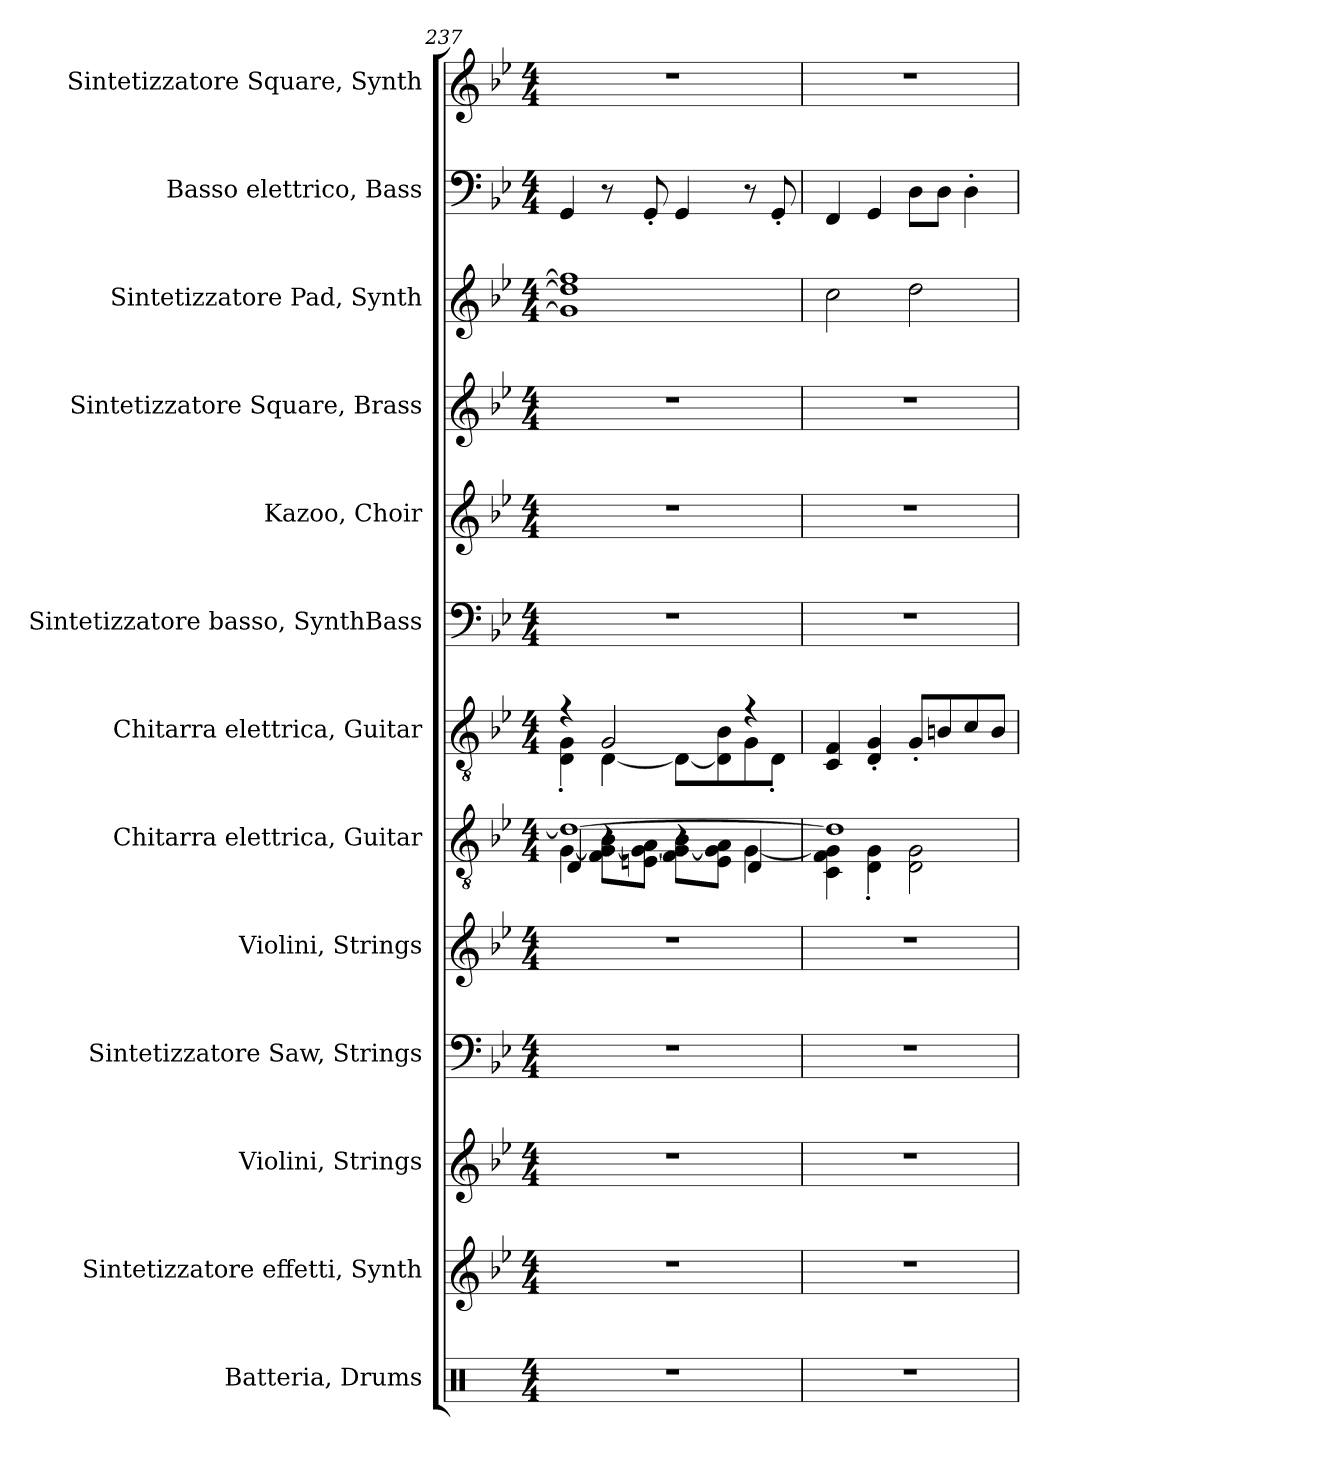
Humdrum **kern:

**kern	**kern	**kern	**kern	**kern	**kern	**kern	**kern	**kern	**kern	**kern	**kern	**kern
*part13	*part12	*part11	*part10	*part9	*part8	*part7	*part6	*part5	*part4	*part3	*part2	*part1
*staff13	*staff12	*staff11	*staff10	*staff9	*staff8	*staff7	*staff6	*staff5	*staff4	*staff3	*staff2	*staff1
*I"Batteria, Drums	*I"Sintetizzatore effetti, Synth	*I"Violini, Strings	*I"Sintetizzatore Saw, Strings	*I"Violini, Strings	*I"Chitarra elettrica, Guitar	*I"Chitarra elettrica, Guitar	*I"Sintetizzatore basso, SynthBass	*I"Kazoo, Choir	*I"Sintetizzatore Square, Brass	*I"Sintetizzatore Pad, Synth	*I"Basso elettrico, Bass	*I"Sintetizzatore Square, Synth
*I'Batt.	*I'Sint.	*I'Vl.	*I'Sint.	*I'Vl.	*I'Chit. el.	*I'Chit. el.	*I'Sint.	*I'Kaz.	*I'Sint.	*I'Sint.	*I'B. el.	*I'Sint.
!!LO:PB:g=z
*clefX	*clefG2	*clefG2	*clefF4	*clefG2	*clefGv2	*clefGv2	*clefF4	*clefG2	*clefG2	*clefG2	*clefF4	*clefG2
*	*	*	*	*	*	*	*	*	*	*	*ITrd7c12	*
*k[]	*k[b-e-]	*k[b-e-]	*k[b-e-]	*k[b-e-]	*k[b-e-]	*k[b-e-]	*k[b-e-]	*k[b-e-]	*k[b-e-]	*k[b-e-]	*k[b-e-]	*k[b-e-]
*M4/4	*M4/4	*M4/4	*M4/4	*M4/4	*M4/4	*M4/4	*M4/4	*M4/4	*M4/4	*M4/4	*M4/4	*M4/4
=237	=237	=237	=237	=237	=237	=237	=237	=237	=237	=237	=237	=237
*	*	*	*	*	*^	*^	*	*	*	*	*	*
*	*	*	*	*	*	*^	*	*	*	*	*	*	*	*
1r	1r	1r	1r	1r	1d_	[4G\	4D/	4r	4D\' 4G\'	1r	1r	1r	1g] 1dd] 1ff]	4GGG/	1r
.	.	.	.	.	.	8F\ 8G\_ 8B-\L	4r	2G/	[4D\	.	.	.	.	8r	.
.	.	.	.	.	.	8En\ 8G\_ 8A\J	.	.	.	.	.	.	.	8GGG'/	.
.	.	.	.	.	.	8F\ 8G\_ 8B-\L	4r	.	8D\L_	.	.	.	.	4GGG/	.
.	.	.	.	.	.	8E\ 8G\] 8A\J	.	.	8D\] 8B-\	.	.	.	.	.	.
.	.	.	.	.	.	[4G\	4D/	4r	8G\	.	.	.	.	8r	.
.	.	.	.	.	.	.	.	.	8D'\J	.	.	.	.	8GGG'/	.
*	*	*	*	*	*	*v	*v	*	*	*	*	*	*	*	*
*	*	*	*	*	*	*	*v	*v	*	*	*	*	*	*
=238	=238	=238	=238	=238	=238	=238	=238	=238	=238	=238	=238	=238	=238
1r	1r	1r	1r	1r	1d]	4C\ 4F\ 4G\]	4C/ 4F/	1r	1r	1r	2cc\	4FFF/	1r
.	.	.	.	.	.	4D\' 4G\'	4D/' 4G/'	.	.	.	.	4GGG/	.
.	.	.	.	.	.	2D\ 2G\	8G'/L	.	.	.	2dd\	8DD\L	.
.	.	.	.	.	.	.	8Bn/	.	.	.	.	8DD\J	.
.	.	.	.	.	.	.	8c/	.	.	.	.	4DD'\	.
.	.	.	.	.	.	.	8B/J	.	.	.	.	.	.
*	*	*	*	*	*v	*v	*	*	*	*	*	*	*
=	=	=	=	=	=	=	=	=	=	=	=	=
*-	*-	*-	*-	*-	*-	*-	*-	*-	*-	*-	*-	*-
